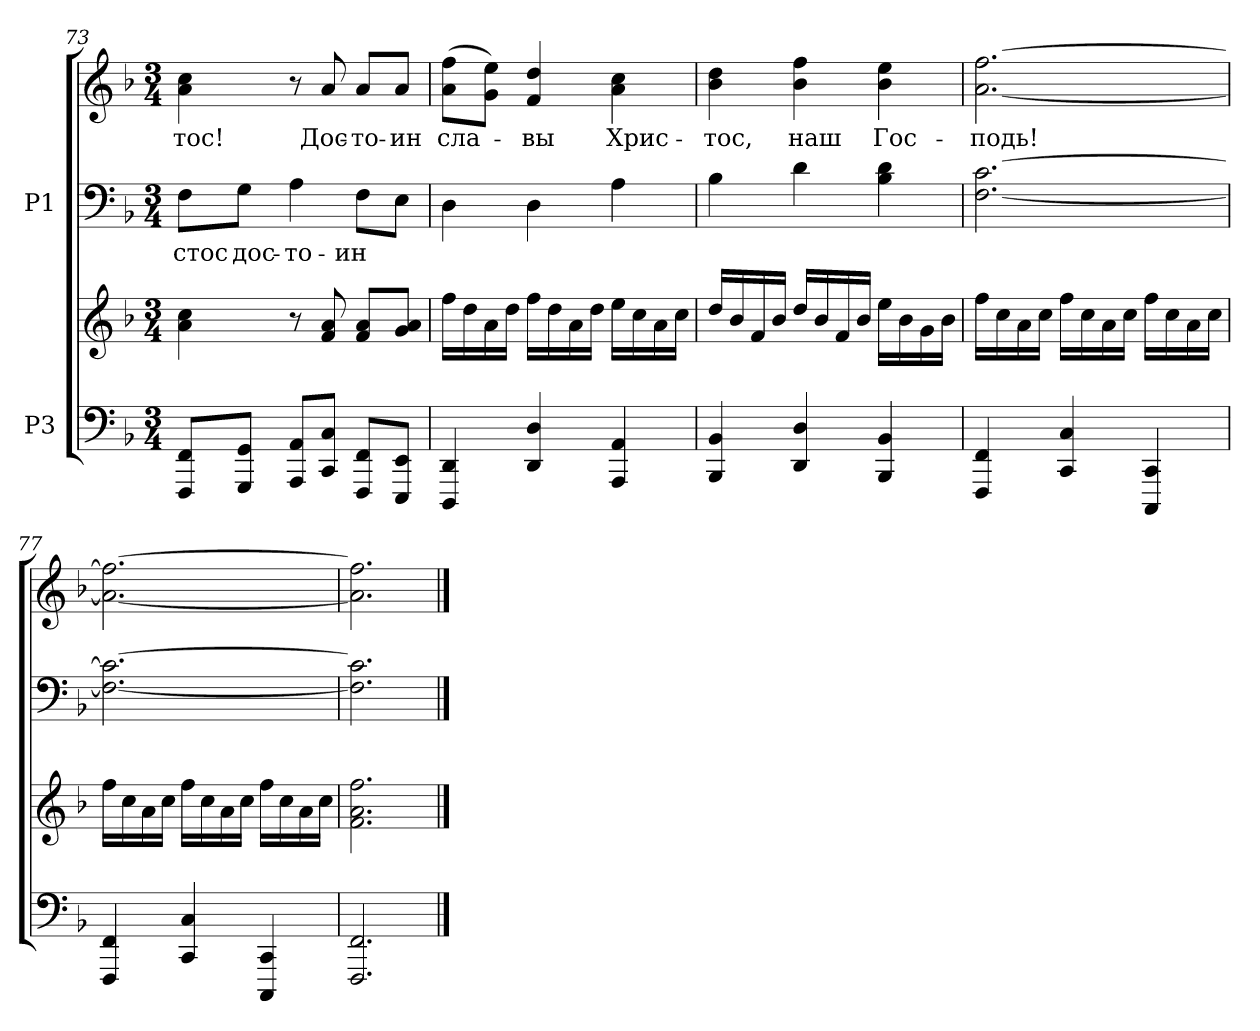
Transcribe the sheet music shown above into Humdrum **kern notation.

**kern	**kern	**kern	**text	**kern	**text
*part2	*part2	*part1	*part1	*part1	*part1
*staff4	*staff3	*staff2	*staff2	*staff1	*staff1
*I"P3	*	*I"P1	*	*	*
*clefF4	*clefG2	*clefF4	*	*clefG2	*
*k[b-]	*k[b-]	*k[b-]	*	*k[b-]	*
*F:	*F:	*F:	*	*F:	*
*M3/4	*M3/4	*M3/4	*	*M3/4	*
=73	=73	=73	=73	=73	=73
!	!	!	!LO:LY:a:color=#000000	!	!
!	!	!	!	!	!LO:LY:b:color=#000000
8FFFi/ 8FFiL	4ai\ 4cci	8Fi\L	-стос	4ai\ 4cci	-тос!
!	!	!	!LO:LY:a:color=#000000	!	!
8GGGi/ 8GGiJ	.	8Gi\J	дос-	.	.
!	!	!	!LO:LY:a:color=#000000	!	!
8AAAi/ 8AAiL	8r	4Ai\	-то-	8r	.
!	!	!	!	!	!LO:LY:b:color=#000000
8CCi/ 8CiJ	8fi/ 8ai	.	.	8ai/	Дос-
!	!	!	!LO:LY:a:color=#000000	!	!
!	!	!	!	!	!LO:LY:b:color=#000000
8FFFi/ 8FFiL	8fi/ 8aiL	8Fi\L	-ин	8ai/L	-то-
!	!	!	!	!	!LO:LY:b:color=#000000
8EEEi/ 8EEiJ	8gi/ 8aiJ	8Ei\J	.	8ai/J	-ин
=74	=74	=74	=74	=74	=74
!	!	!	!	!	!LO:LY:b:color=#000000
4DDDi/ 4DDi	16ffi\LL	4Di\	.	(8ai\ 8ffiL	сла-
.	16ddi\	.	.	.	.
.	16ai\	.	.	8gi\ 8eeiJ)	.
.	16ddi\JJ	.	.	.	.
!	!	!	!	!	!LO:LY:b:color=#000000
4DDi/ 4Di	16ffi\LL	4Di\	.	4fi/ 4ddi	-вы
.	16ddi\	.	.	.	.
.	16ai\	.	.	.	.
.	16ddi\JJ	.	.	.	.
!	!	!	!	!	!LO:LY:b:color=#000000
4AAAi/ 4AAi	16eei\LL	4Ai\	.	4ai\ 4cci	Хрис-
.	16cci\	.	.	.	.
.	16ai\	.	.	.	.
.	16cci\JJ	.	.	.	.
!!LO:LB:g=z
=75	=75	=75	=75	=75	=75
!	!	!	!	!	!LO:LY:b:color=#000000
4BBB-i/ 4BB-i	16ddi/LL	4B-i\	.	4b-i\ 4ddi	-тос,
.	16b-i/	.	.	.	.
.	16fi/	.	.	.	.
.	16b-i/JJ	.	.	.	.
!	!	!	!	!	!LO:LY:b:color=#000000
4DDi/ 4Di	16ddi/LL	4di\	.	4b-i\ 4ffi	наш
.	16b-i/	.	.	.	.
.	16fi/	.	.	.	.
.	16b-i/JJ	.	.	.	.
!	!	!	!	!	!LO:LY:b:color=#000000
4BBB-i/ 4BB-i	16eei\LL	4B-i\ 4di	.	4b-i\ 4eei	Гос-
.	16b-i\	.	.	.	.
.	16gi\	.	.	.	.
.	16b-i\JJ	.	.	.	.
=76	=76	=76	=76	=76	=76
!	!	!	!	!	!LO:LY:b:color=#000000
4FFFi/ 4FFi	16ffi\LL	[<2.Fi\ [>2.ci	.	[<2.ai\ [>2.ffi	-подь!
.	16cci\	.	.	.	.
.	16ai\	.	.	.	.
.	16cci\JJ	.	.	.	.
4CCi/ 4Ci	16ffi\LL	.	.	.	.
.	16cci\	.	.	.	.
.	16ai\	.	.	.	.
.	16cci\JJ	.	.	.	.
4CCCi/ 4CCi	16ffi\LL	.	.	.	.
.	16cci\	.	.	.	.
.	16ai\	.	.	.	.
.	16cci\JJ	.	.	.	.
=77	=77	=77	=77	=77	=77
4FFFi/ 4FFi	16ffi\LL	2.Fi\_< 2.ci_>	.	2.ai\_< 2.ffi_>	.
.	16cci\	.	.	.	.
.	16ai\	.	.	.	.
.	16cci\JJ	.	.	.	.
4CCi/ 4Ci	16ffi\LL	.	.	.	.
.	16cci\	.	.	.	.
.	16ai\	.	.	.	.
.	16cci\JJ	.	.	.	.
4CCCi/ 4CCi	16ffi\LL	.	.	.	.
.	16cci\	.	.	.	.
.	16ai\	.	.	.	.
.	16cci\JJ	.	.	.	.
=78	=78	=78	=78	=78	=78
2.FFFi/ 2.FFi	2.fi\ 2.ai 2.ffi	2.Fi\] 2.ci]	.	2.ai\] 2.ffi]	.
==	==	==	==	==	==
*-	*-	*-	*-	*-	*-
